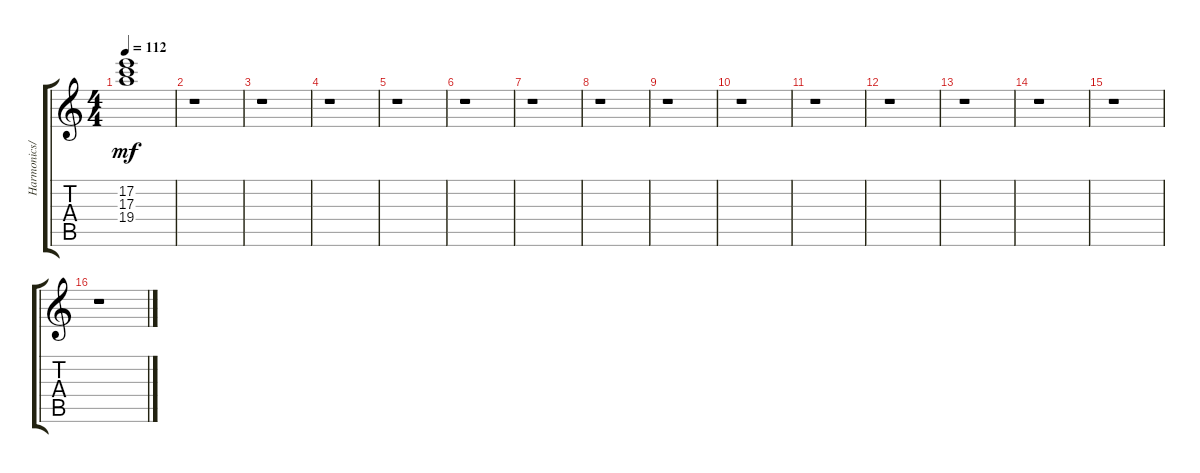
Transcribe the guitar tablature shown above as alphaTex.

\track ("Harmonics/Organ" "Harmonics/") {instrument guitarharmonics}
\staff {score tabs}
\tuning (E4 B3 G3 D3 A2 E2) {hide}
\ts (4 4)
\tempo 112
\clef g2
\ks c
(17.2 17.3 19.4).1{dy mf} |
r.1 |
r.1 |
r.1 |
r.1 |
r.1 |
r.1 |
r.1 |
r.1 |
r.1 |
r.1 |
r.1 |
r.1 |
r.1 |
r.1 |
r.1
